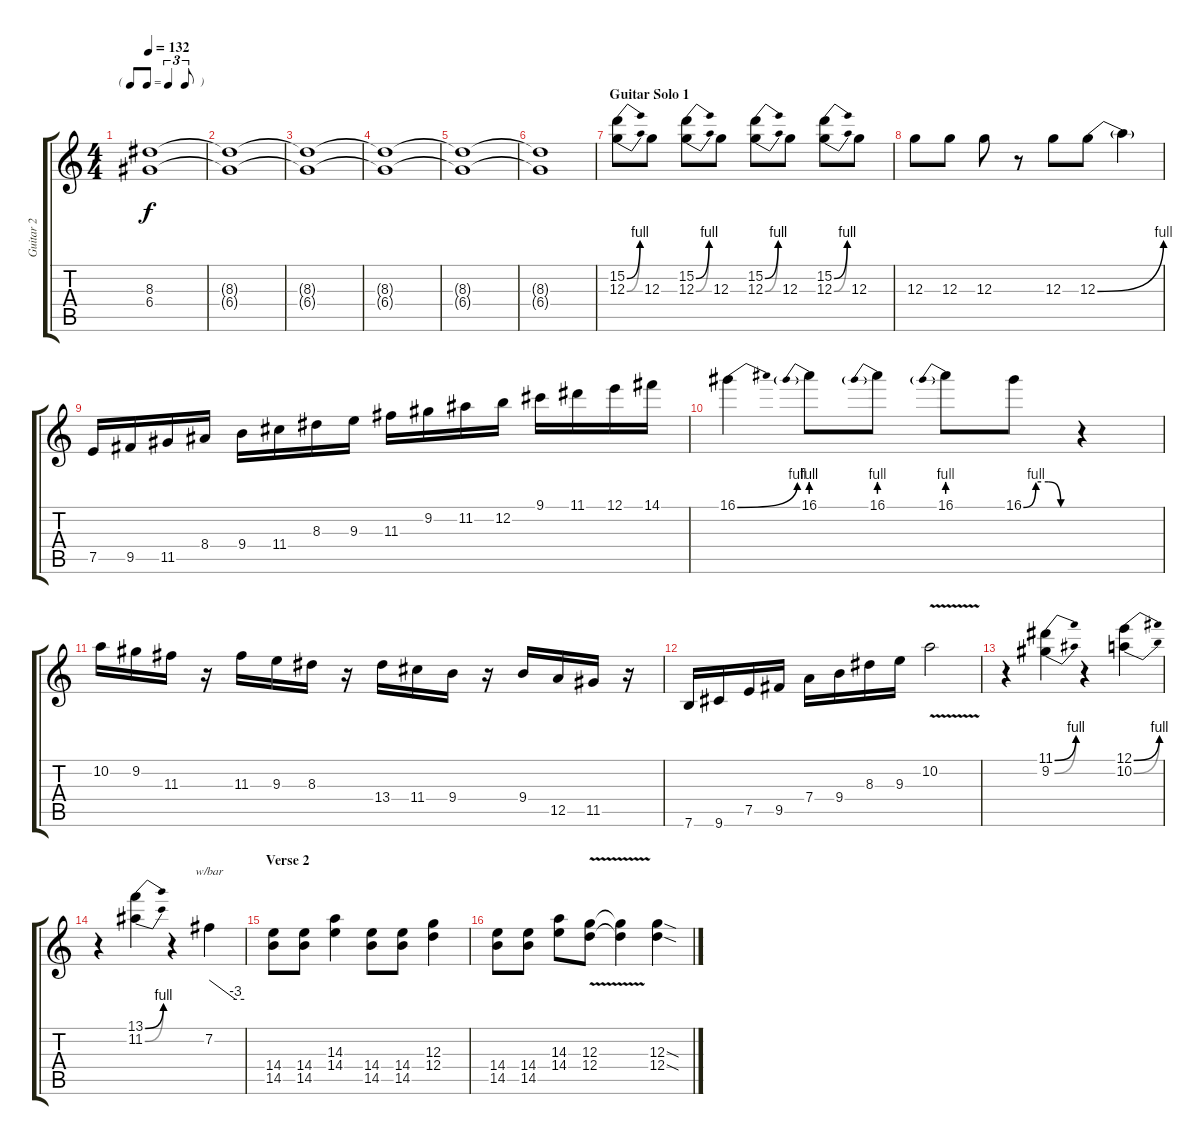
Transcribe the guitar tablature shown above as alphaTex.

\track ("Guitar 2" "Guitar 2") {instrument distortionguitar}
\staff {score tabs}
\tuning (E4 B3 G3 D3 A2 E2) {hide}
\ts (4 4)
\tf triplet8th
\tempo 132
\clef g2
\ks c
(8.3{t} 6.4{t}).1{dy f} |
(8.3{t} 6.4{t}).1 |
(8.3{t} 6.4{t}).1 |
(8.3{t} 6.4{t}).1 |
(8.3{t} 6.4{t}).1 |
(8.3{t} 6.4{t}).1 |
\section ("" "Guitar Solo 1")
(15.2{be (bend 0 0 60 4)} 12.3{be (bend 0 0 60 4)}).8{volume 16} 12.3.8 (15.2{be (bend 0 0 60 4)} 12.3{be (bend 0 0 60 4)}).8 12.3.8 (15.2{be (bend 0 0 60 4)} 12.3{be (bend 0 0 60 4)}).8 12.3.8 (15.2{be (bend 0 0 60 4)} 12.3{be (bend 0 0 60 4)}).8 12.3.8 |
12.3.8 12.3.8 12.3.8 r.8 12.3.8 12.3{be (bend 0 0 60 4)}.8 12.3{t}.4 |
7.5.16 9.5.16 11.5.16 8.4.16 9.4.16 11.4.16 8.3.16 9.3.16 11.3.16 9.2.16 11.2.16 12.2.16 9.1.16 11.1.16 12.1.16 14.1.16 |
16.1{be (bend 0 0 60 4)}.4 16.1{be (prebend 0 4 60 4)}.8 16.1{be (prebend 0 4 60 4)}.8 16.1{be (prebend 0 4 60 4)}.8 16.1{be (custom 0 0 15 4 30 4 45 0 60 0)}.8 r.4 |
10.2.16 9.2.16 11.3.16 r.16 11.3.16 9.3.16 8.3.16 r.16 13.4.16 11.4.16 9.4.16 r.16 9.4.16 12.5.16 11.5.16 r.16 |
7.6.16 9.6.16 7.5.16 9.5.16 7.4.16 9.4.16 8.3.16 9.3.16 10.2{v}.2 |
r.4 (11.1{be (bend 0 0 60 4)} 9.2{be (bend 0 0 60 4)}).4 r.4 (12.1{be (bend 0 0 60 4)} 10.2{be (bend 0 0 60 4)}).4 |
r.4 (13.1{be (bend 0 0 60 4)} 11.2{be (bend 0 0 60 4)}).4 r.4 7.2.4{tbe (custom default 0 0 45 -12 60 -12)} |
\section ("" "Verse 2")
(14.4 14.5).8{volume 13} (14.4 14.5).8 (14.3 14.4).4 (14.4 14.5).8 (14.4 14.5).8 (12.3 12.4).4 |
(14.4 14.5).8 (14.4 14.5).8 (14.3 14.4).8 (12.3{v} 12.4{v}).8 (12.3{t} 12.4{t}).4 (12.3{sod} 12.4{sod}).4
